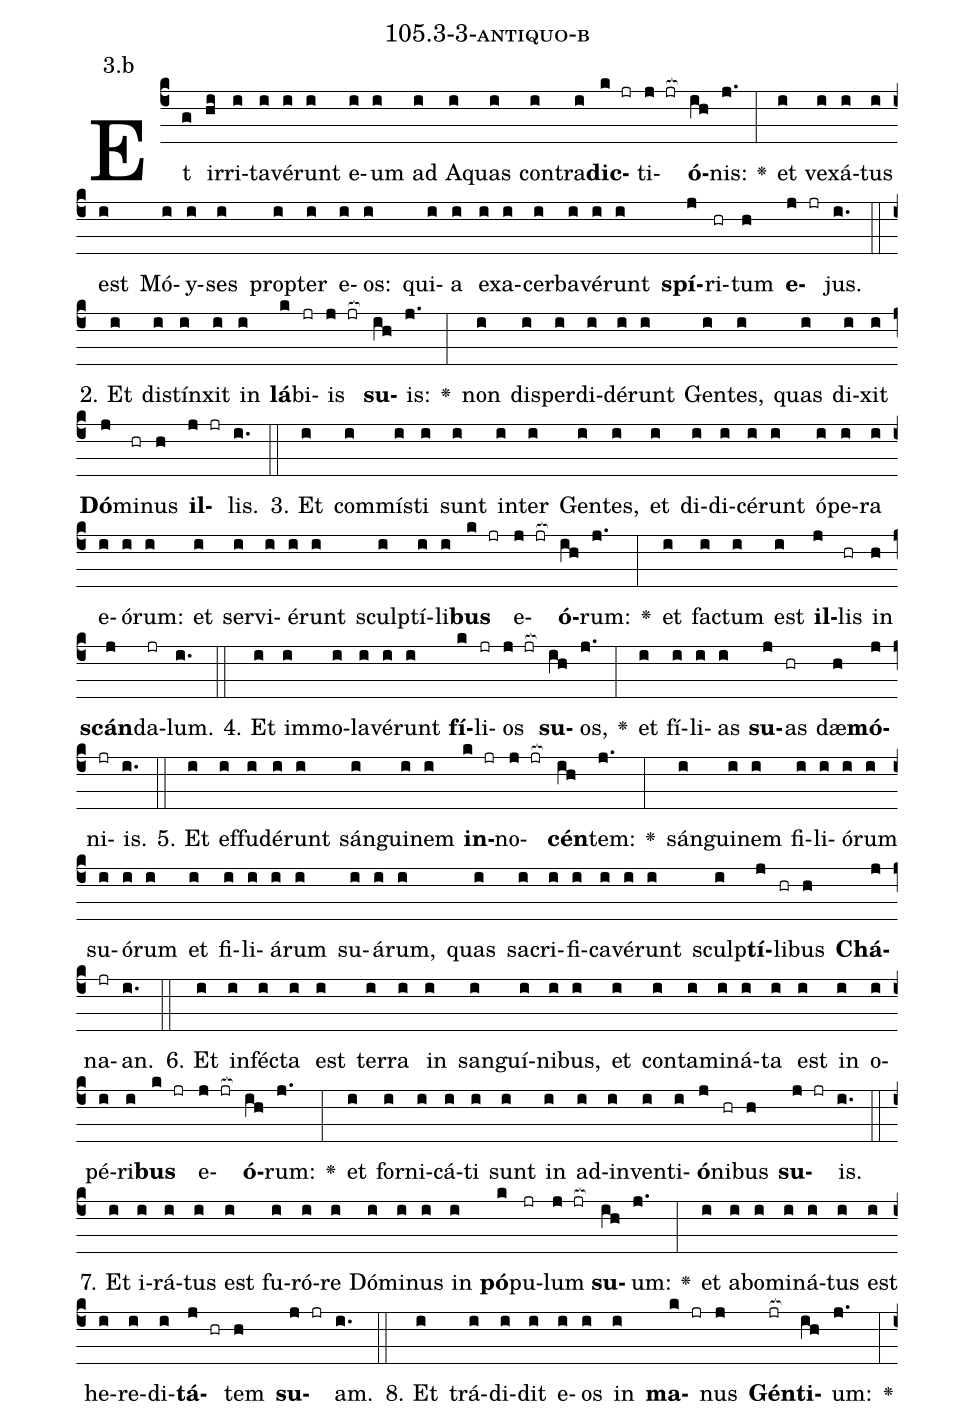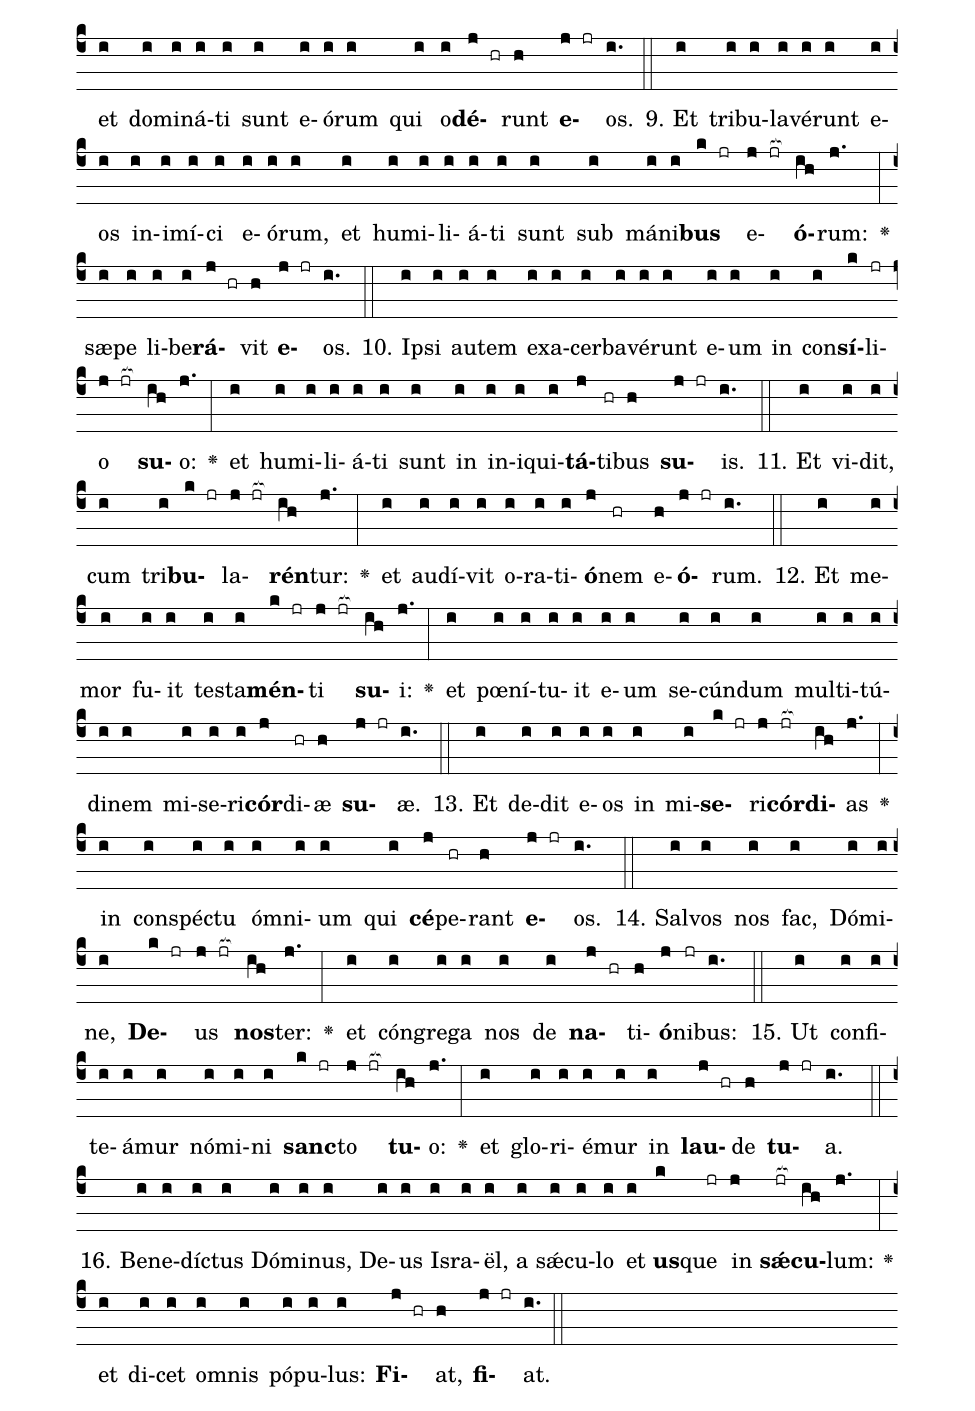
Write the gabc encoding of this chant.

name: 105.3-3-antiquo-b;
annotation: 3.b;
%%
(c4)Et(g) ir(hi)ri(i)ta(i)vé(i)runt(i) e(i)um(i) ad(i) A(i)quas(i) con(i)tra(i)<b>dic</b>(k jr)ti(j jr[ocb:1{])<b>ó</b>(ih[ocb:0}])nis:(j.) <v>\greheightstar</v>(:) et(i) ve(i)xá(i)tus(i) est(i) Mó(i)y(i)ses(i) prop(i)ter(i) e(i)os:(i) qui(i)a(i) ex(i)a(i)cer(i)ba(i)vé(i)runt(i) <b>spí</b>(j)ri(hr)tum(h) <b>e</b>(j jr)jus.(i.) (::)
2. Et(i) di(i)stín(i)xit(i) in(i) <b>lá</b>(k)bi(jr)is(j jr[ocb:1{]) <b>su</b>(ih[ocb:0}])is:(j.) <v>\greheightstar</v>(:) non(i) dis(i)per(i)di(i)dé(i)runt(i) Gen(i)tes,(i) quas(i) di(i)xit(i) <b>Dó</b>(j)mi(hr)nus(h) <b>il</b>(j jr)lis.(i.) (::)
3. Et(i) com(i)mís(i)ti(i) sunt(i) in(i)ter(i) Gen(i)tes,(i) et(i) di(i)di(i)cé(i)runt(i) ó(i)pe(i)ra(i) e(i)ó(i)rum:(i) et(i) ser(i)vi(i)é(i)runt(i) sculp(i)tí(i)li(i)<b>bus</b>(k jr) e(j jr[ocb:1{])<b>ó</b>(ih[ocb:0}])rum:(j.) <v>\greheightstar</v>(:) et(i) fac(i)tum(i) est(i) <b>il</b>(j)lis(hr) in(h) <b>scán</b>(j)da(jr)lum.(i.) (::)
4. Et(i) im(i)mo(i)la(i)vé(i)runt(i) <b>fí</b>(k)li(jr)os(j jr[ocb:1{]) <b>su</b>(ih[ocb:0}])os,(j.) <v>\greheightstar</v>(:) et(i) fí(i)li(i)as(i) <b>su</b>(j)as(hr) dæ(h)<b>mó</b>(j)ni(jr)is.(i.) (::)
5. Et(i) ef(i)fu(i)dé(i)runt(i) sán(i)gui(i)nem(i) <b>in</b>(k jr)no(j jr[ocb:1{])<b>cén</b>(ih[ocb:0}])tem:(j.) <v>\greheightstar</v>(:) sán(i)gui(i)nem(i) fi(i)li(i)ó(i)rum(i) su(i)ó(i)rum(i) et(i) fi(i)li(i)á(i)rum(i) su(i)á(i)rum,(i) quas(i) sa(i)cri(i)fi(i)ca(i)vé(i)runt(i) sculp(i)<b>tí</b>(j)li(hr)bus(h) <b>Chá</b>(j)na(jr)an.(i.) (::)
6. Et(i) in(i)féc(i)ta(i) est(i) ter(i)ra(i) in(i) san(i)guí(i)ni(i)bus,(i) et(i) con(i)ta(i)mi(i)ná(i)ta(i) est(i) in(i) o(i)pé(i)ri(i)<b>bus</b>(k jr) e(j jr[ocb:1{])<b>ó</b>(ih[ocb:0}])rum:(j.) <v>\greheightstar</v>(:) et(i) for(i)ni(i)cá(i)ti(i) sunt(i) in(i) ad(i)in(i)ven(i)ti(i)<b>ó</b>(j)ni(hr)bus(h) <b>su</b>(j jr)is.(i.) (::)
7. Et(i) i(i)rá(i)tus(i) est(i) fu(i)ró(i)re(i) Dó(i)mi(i)nus(i) in(i) <b>pó</b>(k)pu(jr)lum(j jr[ocb:1{]) <b>su</b>(ih[ocb:0}])um:(j.) <v>\greheightstar</v>(:) et(i) ab(i)o(i)mi(i)ná(i)tus(i) est(i) he(i)re(i)di(i)<b>tá</b>(j hr)tem(h) <b>su</b>(j jr)am.(i.) (::)
8. Et(i) trá(i)di(i)dit(i) e(i)os(i) in(i) <b>ma</b>(k jr)nus(j) <b>Gén</b>(jr[ocb:1{])<b>ti</b>(ih[ocb:0}])um:(j.) <v>\greheightstar</v>(:) et(i) do(i)mi(i)ná(i)ti(i) sunt(i) e(i)ó(i)rum(i) qui(i) o(i)<b>dé</b>(j hr)runt(h) <b>e</b>(j jr)os.(i.) (::)
9. Et(i) tri(i)bu(i)la(i)vé(i)runt(i) e(i)os(i) in(i)i(i)mí(i)ci(i) e(i)ó(i)rum,(i) et(i) hu(i)mi(i)li(i)á(i)ti(i) sunt(i) sub(i) má(i)ni(i)<b>bus</b>(k jr) e(j jr[ocb:1{])<b>ó</b>(ih[ocb:0}])rum:(j.) <v>\greheightstar</v>(:) sæ(i)pe(i) li(i)be(i)<b>rá</b>(j hr)vit(h) <b>e</b>(j jr)os.(i.) (::)
10. Ip(i)si(i) au(i)tem(i) ex(i)a(i)cer(i)ba(i)vé(i)runt(i) e(i)um(i) in(i) con(i)<b>sí</b>(k)li(jr)o(j jr[ocb:1{]) <b>su</b>(ih[ocb:0}])o:(j.) <v>\greheightstar</v>(:) et(i) hu(i)mi(i)li(i)á(i)ti(i) sunt(i) in(i) in(i)i(i)qui(i)<b>tá</b>(j)ti(hr)bus(h) <b>su</b>(j jr)is.(i.) (::)
11. Et(i) vi(i)dit,(i) cum(i) tri(i)<b>bu</b>(k jr)la(j jr[ocb:1{])<b>rén</b>(ih[ocb:0}])tur:(j.) <v>\greheightstar</v>(:) et(i) au(i)dí(i)vit(i) o(i)ra(i)ti(i)<b>ó</b>(j)nem(hr) e(h)<b>ó</b>(j jr)rum.(i.) (::)
12. Et(i) me(i)mor(i) fu(i)it(i) tes(i)ta(i)<b>mén</b>(k jr)ti(j jr[ocb:1{]) <b>su</b>(ih[ocb:0}])i:(j.) <v>\greheightstar</v>(:) et(i) pœ(i)ní(i)tu(i)it(i) e(i)um(i) se(i)cún(i)dum(i) mul(i)ti(i)tú(i)di(i)nem(i) mi(i)se(i)ri(i)<b>cór</b>(j)di(hr)æ(h) <b>su</b>(j jr)æ.(i.) (::)
13. Et(i) de(i)dit(i) e(i)os(i) in(i) mi(i)<b>se</b>(k jr)ri(j)<b>cór</b>(jr[ocb:1{])<b>di</b>(ih[ocb:0}])as(j.) <v>\greheightstar</v>(:) in(i) con(i)spéc(i)tu(i) óm(i)ni(i)um(i) qui(i) <b>cé</b>(j)pe(hr)rant(h) <b>e</b>(j jr)os.(i.) (::)
14. Sal(i)vos(i) nos(i) fac,(i) Dó(i)mi(i)ne,(i) <b>De</b>(k jr)us(j jr[ocb:1{]) <b>nos</b>(ih[ocb:0}])ter:(j.) <v>\greheightstar</v>(:) et(i) cón(i)gre(i)ga(i) nos(i) de(i) <b>na</b>(j hr)ti(h)<b>ó</b>(j)ni(jr)bus:(i.) (::)
15. Ut(i) con(i)fi(i)te(i)á(i)mur(i) nó(i)mi(i)ni(i) <b>sanc</b>(k jr)to(j jr[ocb:1{]) <b>tu</b>(ih[ocb:0}])o:(j.) <v>\greheightstar</v>(:) et(i) glo(i)ri(i)é(i)mur(i) in(i) <b>lau</b>(j hr)de(h) <b>tu</b>(j jr)a.(i.) (::)
16. Be(i)ne(i)díc(i)tus(i) Dó(i)mi(i)nus,(i) De(i)us(i) Is(i)ra(i)ël,(i) a(i) sǽ(i)cu(i)lo(i) et(i) <b>us</b>(k)que(jr) in(j) <b>sǽ</b>(jr[ocb:1{])<b>cu</b>(ih[ocb:0}])lum:(j.) <v>\greheightstar</v>(:) et(i) di(i)cet(i) om(i)nis(i) pó(i)pu(i)lus:(i) <b>Fi</b>(j hr)at,(h) <b>fi</b>(j jr)at.(i.) (::)
